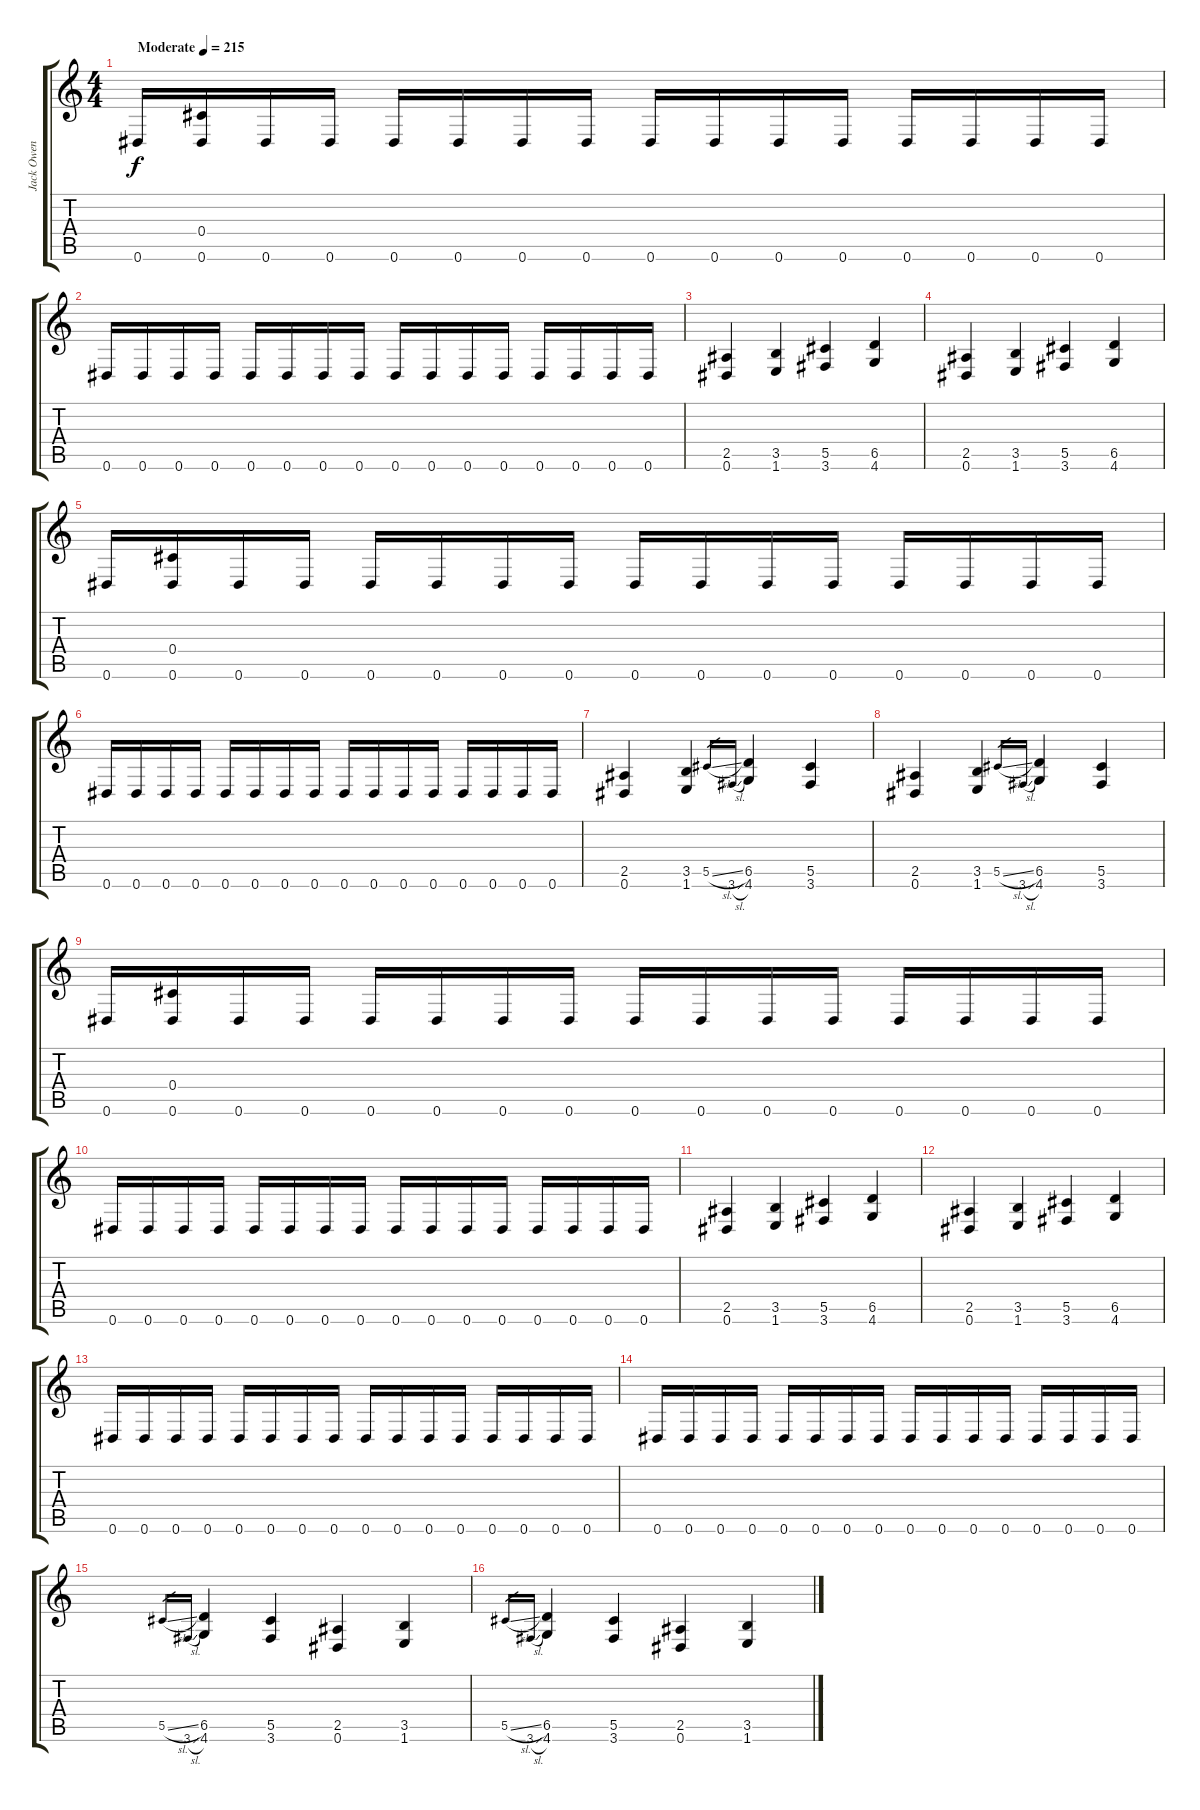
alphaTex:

\track ("Jack Owen" "Jack Owen") {instrument distortionguitar}
\staff {score tabs}
\tuning (Eb4 Bb3 Gb3 Db3 Ab2 Eb2) {hide}
\ts (4 4)
\tempo (215 "Moderate")
\clef g2
\ks c
0.6.16{dy f instrument distortionguitar} (0.4 0.6).16 0.6.16 0.6.16 0.6.16 0.6.16 0.6.16 0.6.16 0.6.16 0.6.16 0.6.16 0.6.16 0.6.16 0.6.16 0.6.16 0.6.16 |
0.6.16 0.6.16 0.6.16 0.6.16 0.6.16 0.6.16 0.6.16 0.6.16 0.6.16 0.6.16 0.6.16 0.6.16 0.6.16 0.6.16 0.6.16 0.6.16 |
(2.5 0.6).4 (3.5 1.6).4 (5.5 3.6).4 (6.5 4.6).4 |
(2.5 0.6).4 (3.5 1.6).4 (5.5 3.6).4 (6.5 4.6).4 |
0.6.16 (0.4 0.6).16 0.6.16 0.6.16 0.6.16 0.6.16 0.6.16 0.6.16 0.6.16 0.6.16 0.6.16 0.6.16 0.6.16 0.6.16 0.6.16 0.6.16 |
0.6.16 0.6.16 0.6.16 0.6.16 0.6.16 0.6.16 0.6.16 0.6.16 0.6.16 0.6.16 0.6.16 0.6.16 0.6.16 0.6.16 0.6.16 0.6.16 |
(2.5 0.6).4 (3.5 1.6).4 5.5{sl}.16{gr} 3.6{sl}.16{gr} (6.5 4.6).4 (5.5 3.6).4 |
(2.5 0.6).4 (3.5 1.6).4 5.5{sl}.16{gr} 3.6{sl}.16{gr} (6.5 4.6).4 (5.5 3.6).4 |
0.6.16 (0.4 0.6).16 0.6.16 0.6.16 0.6.16 0.6.16 0.6.16 0.6.16 0.6.16 0.6.16 0.6.16 0.6.16 0.6.16 0.6.16 0.6.16 0.6.16 |
0.6.16 0.6.16 0.6.16 0.6.16 0.6.16 0.6.16 0.6.16 0.6.16 0.6.16 0.6.16 0.6.16 0.6.16 0.6.16 0.6.16 0.6.16 0.6.16 |
(2.5 0.6).4 (3.5 1.6).4 (5.5 3.6).4 (6.5 4.6).4 |
(2.5 0.6).4 (3.5 1.6).4 (5.5 3.6).4 (6.5 4.6).4 |
0.6.16 0.6.16 0.6.16 0.6.16 0.6.16 0.6.16 0.6.16 0.6.16 0.6.16 0.6.16 0.6.16 0.6.16 0.6.16 0.6.16 0.6.16 0.6.16 |
0.6.16 0.6.16 0.6.16 0.6.16 0.6.16 0.6.16 0.6.16 0.6.16 0.6.16 0.6.16 0.6.16 0.6.16 0.6.16 0.6.16 0.6.16 0.6.16 |
5.5{sl}.16{gr} 3.6{sl}.16{gr} (6.5 4.6).4 (5.5 3.6).4 (2.5 0.6).4 (3.5 1.6).4 |
5.5{sl}.16{gr} 3.6{sl}.16{gr} (6.5 4.6).4 (5.5 3.6).4 (2.5 0.6).4 (3.5 1.6).4
